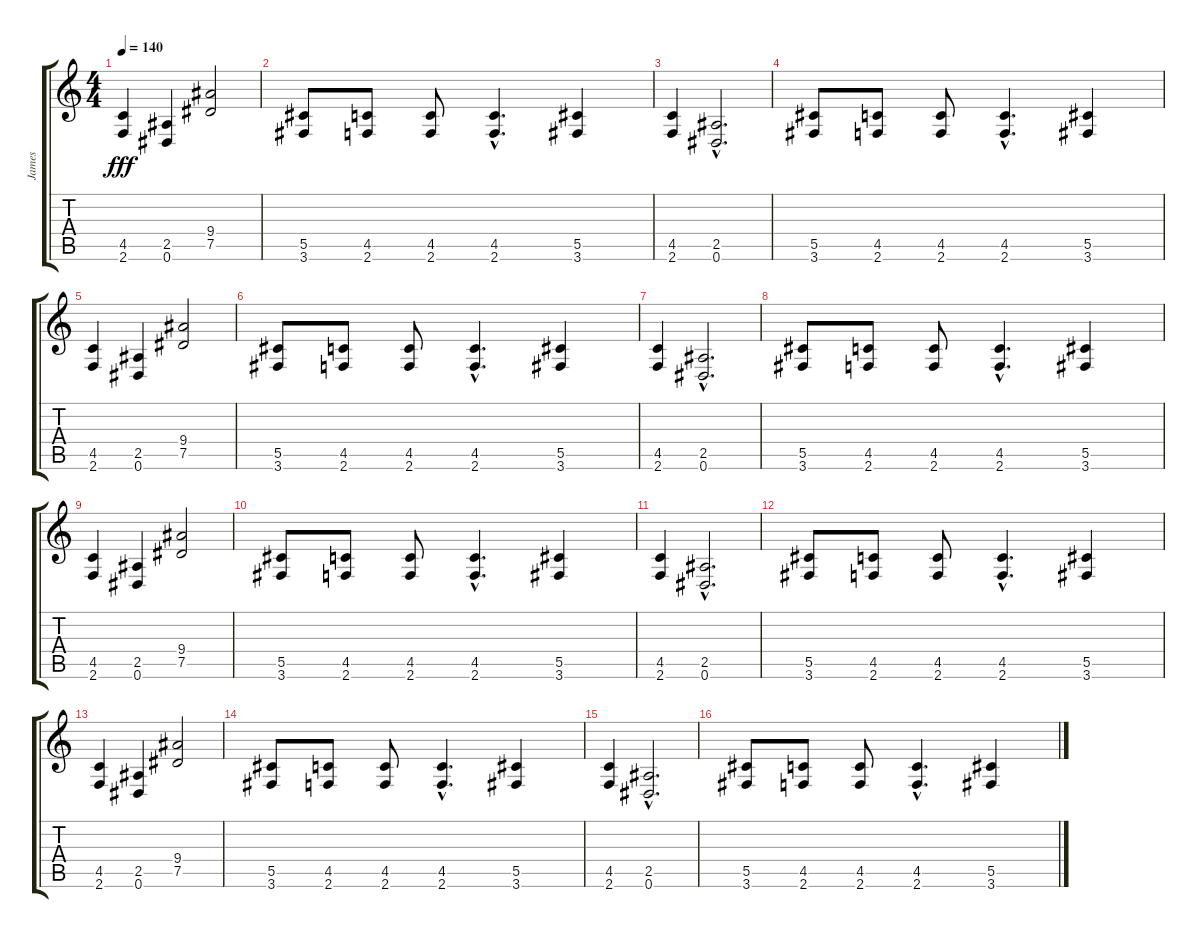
\track ("James" "James") {instrument distortionguitar}
\staff {score tabs}
\tuning (Eb4 Bb3 Gb3 Db3 Ab2 Eb2) {hide}
\ts (4 4)
\tempo 140
\clef g2
\ks c
(4.5 2.6).4{dy fff} (2.5 0.6).4 (9.4 7.5).2 |
(5.5 3.6).8 (4.5 2.6).8 (4.5 2.6).8 (4.5{hac} 2.6{hac}).4{d} (5.5 3.6).4 |
(4.5 2.6).4 (2.5{hac} 0.6{hac}).2{d} |
(5.5 3.6).8 (4.5 2.6).8 (4.5 2.6).8 (4.5{hac} 2.6{hac}).4{d} (5.5 3.6).4 |
(4.5 2.6).4 (2.5 0.6).4 (9.4 7.5).2 |
(5.5 3.6).8 (4.5 2.6).8 (4.5 2.6).8 (4.5{hac} 2.6{hac}).4{d} (5.5 3.6).4 |
(4.5 2.6).4 (2.5{hac} 0.6{hac}).2{d} |
(5.5 3.6).8 (4.5 2.6).8 (4.5 2.6).8 (4.5{hac} 2.6{hac}).4{d} (5.5 3.6).4 |
(4.5 2.6).4 (2.5 0.6).4 (9.4 7.5).2 |
(5.5 3.6).8 (4.5 2.6).8 (4.5 2.6).8 (4.5{hac} 2.6{hac}).4{d} (5.5 3.6).4 |
(4.5 2.6).4 (2.5{hac} 0.6{hac}).2{d} |
(5.5 3.6).8 (4.5 2.6).8 (4.5 2.6).8 (4.5{hac} 2.6{hac}).4{d} (5.5 3.6).4 |
(4.5 2.6).4 (2.5 0.6).4 (9.4 7.5).2 |
(5.5 3.6).8 (4.5 2.6).8 (4.5 2.6).8 (4.5{hac} 2.6{hac}).4{d} (5.5 3.6).4 |
(4.5 2.6).4 (2.5{hac} 0.6{hac}).2{d} |
(5.5 3.6).8 (4.5 2.6).8 (4.5 2.6).8 (4.5{hac} 2.6{hac}).4{d} (5.5 3.6).4
